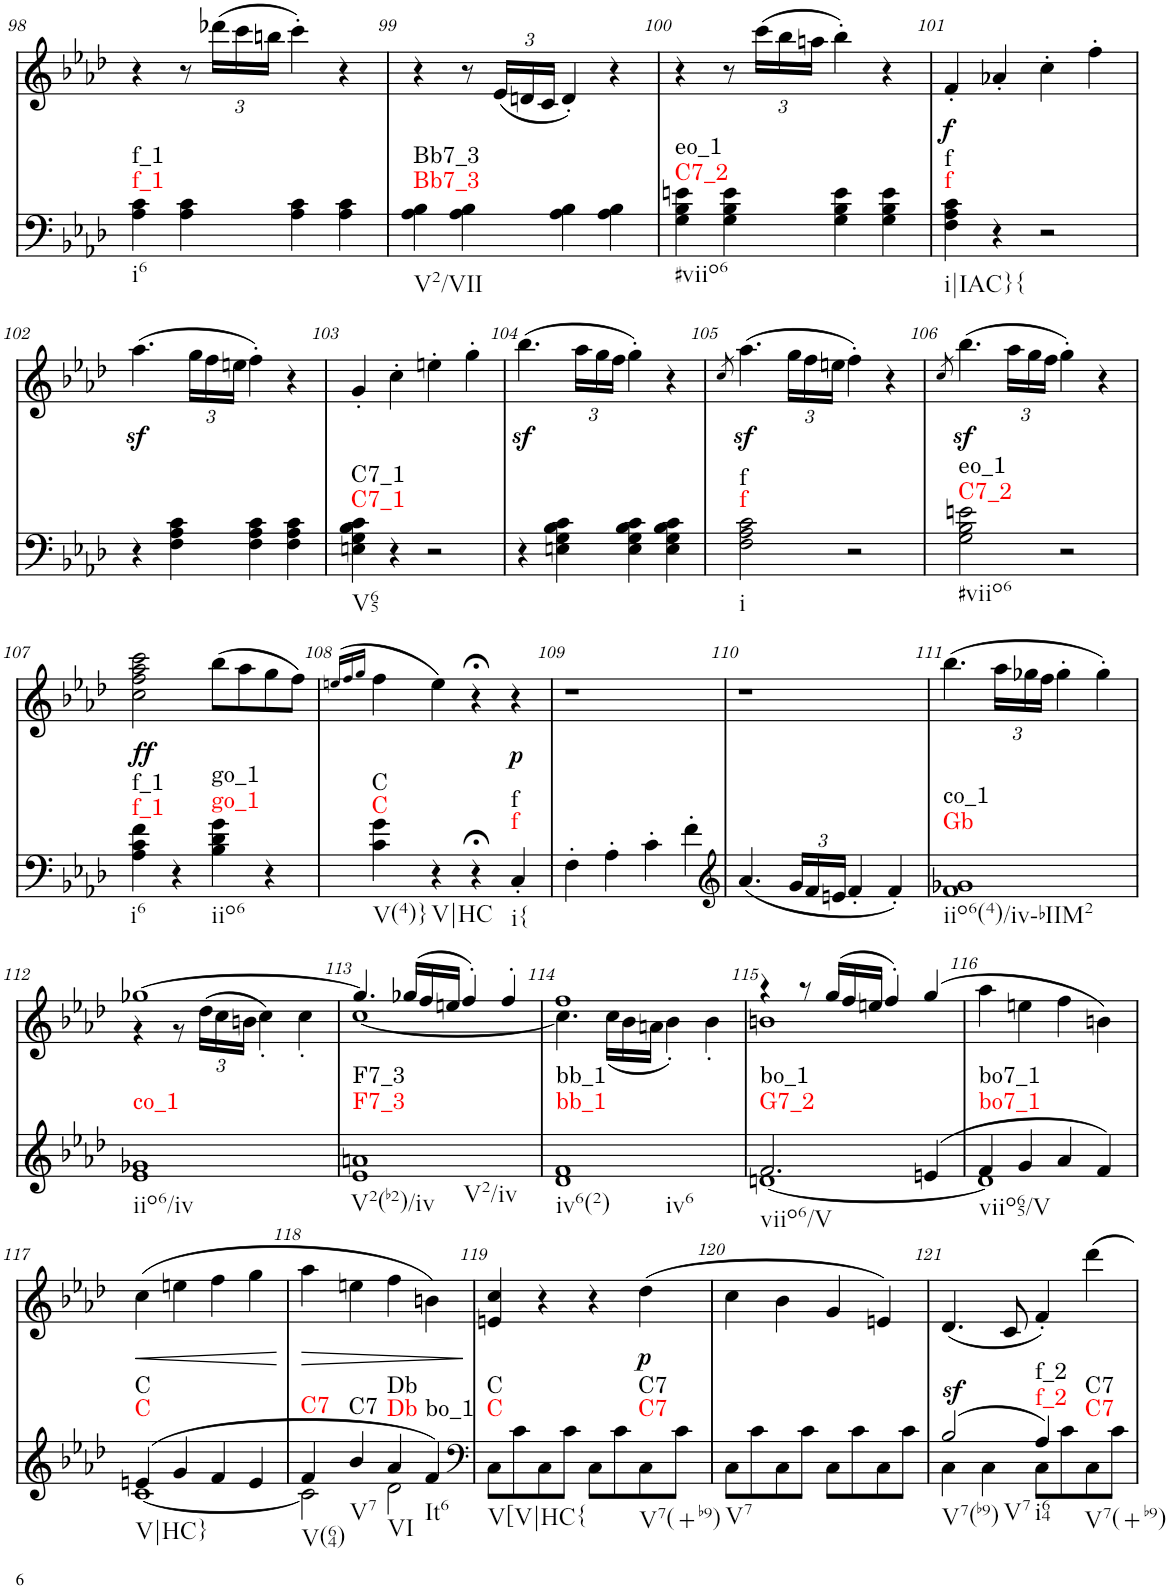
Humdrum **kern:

**kern	**dynam	**harte	**kern	**dynam
*part2	*part2	*part2	*part1	*part1
*staff2	*staff2	*	*staff1	*staff1
*I"piano	*	*	*I"piano	*
*I'Pno	*	*	*I'Pno	*
!!LO:PB:g=z
*clefF4	*	*	*clefG2	*
*k[b-e-a-d-]	*	*	*k[b-e-a-d-]	*
*f:	*	*	*f:	*
*M2/2	*	*	*M2/2	*
=98	=98	=98	=98	=98
!	!	!LO:H:n=1:kt=f_1	!	!
!	!	!LO:H:n=2:kt=f_1	!	!
4A-\ 4c\	.	N N	4r	.
4A-\ 4c\	.	.	8r	.
*	*	*	*Xbrackettup	*
.	.	.	(24ddd-X\LL	.
.	.	.	24ccc\	.
.	.	.	24bbn\JJ	.
4A-\ 4c\	.	.	4ccc'\)	.
4A-\ 4c\	.	.	4r	.
=99	=99	=99	=99	=99
!	!	!LO:H:n=1:kt=Bb7_3	!	!
!	!	!LO:H:n=2:kt=Bb7_3	!	!
4A-\ 4B-\	.	N N	4r	.
4A-\ 4B-\	.	.	8r	.
.	.	.	(24e-/LL	.
.	.	.	24dn/	.
.	.	.	24c/JJ	.
4A-\ 4B-\	.	.	4d'/)	.
4A-\ 4B-\	.	.	4r	.
=100	=100	=100	=100	=100
!	!	!LO:H:n=1:kt=C7_2	!	!
!	!	!LO:H:n=2:kt=eo_1	!	!
4G\ 4B-\ 4en\	.	N N	4r	.
4G\ 4B-\ 4e\	.	.	8r	.
.	.	.	(24ccc\LL	.
.	.	.	24bb-\	.
.	.	.	24aan\JJ	.
4G\ 4B-\ 4e\	.	.	4bb-'\)	.
4G\ 4B-\ 4e\	.	.	4r	.
=101	=101	=101	=101	=101
!	!	!LO:H:n=1:kt=f	!	!LO:DY:b
!	!	!LO:H:n=2:kt=f	!	!
4F\ 4A-\ 4c\	.	N N	4f'/	f
4r	.	.	4a-X'/	.
2r	.	.	4cc'\	.
.	.	.	4ff'\	.
!!LO:LB:g=z
=102	=102	=102	=102	=102
4r	.	.	(4.aa-z<\	.
4F\ 4A-\ 4c\	.	.	.	.
.	.	.	24gg\LL	.
.	.	.	24ff\	.
.	.	.	24een\JJ	.
4F\ 4A-\ 4c\	.	.	4ff'\)	.
4F\ 4A-\ 4c\	.	.	4r	.
=103	=103	=103	=103	=103
!	!	!LO:H:n=1:kt=C7_1	!	!
!	!	!LO:H:n=2:kt=C7_1	!	!
4En\ 4G\ 4B-\ 4c\	.	N N	4g'/	.
4r	.	.	4cc'\	.
2r	.	.	4een'\	.
.	.	.	4gg'\	.
=104	=104	=104	=104	=104
4r	.	.	(4.bb-z<\	.
4En\ 4G\ 4B-\ 4c\	.	.	.	.
.	.	.	24aa-\LL	.
.	.	.	24gg\	.
.	.	.	24ff\JJ	.
4E\ 4G\ 4B-\ 4c\	.	.	4gg'\)	.
4E\ 4G\ 4B-\ 4c\	.	.	4r	.
=105	=105	=105	=105	=105
.	.	.	8qcc/	.
!	!	!LO:H:n=1:kt=f	!	!
!	!	!LO:H:n=2:kt=f	!	!
2F\ 2A-\ 2c\	.	N N	(4.aa-z<\	.
.	.	.	24gg\LL	.
.	.	.	24ff\	.
.	.	.	24een\JJ	.
2r	.	.	4ff'\)	.
.	.	.	4r	.
=106	=106	=106	=106	=106
.	.	.	8qcc/	.
!	!	!LO:H:n=1:kt=C7_2	!	!
!	!	!LO:H:n=2:kt=eo_1	!	!
2G\ 2B-\ 2en\	.	N N	(4.bb-z<\	.
.	.	.	24aa-\LL	.
.	.	.	24gg\	.
.	.	.	24ff\JJ	.
2r	.	.	4gg'\)	.
.	.	.	4r	.
!!LO:LB:g=z
=107	=107	=107	=107	=107
!	!	!LO:H:n=1:kt=f_1	!	!LO:DY:b
!	!	!LO:H:n=2:kt=f_1	!	!
4A-\ 4c\ 4f\	.	N N	2cc\ 2ff\ 2aa-\ 2ccc\	ff
4r	.	.	.	.
!	!	!LO:H:n=1:kt=go_1	!	!
!	!	!LO:H:n=2:kt=go_1	!	!
4B-\ 4d-\ 4g\	.	N N	(8bb-\L	.
.	.	.	8aa-\	.
4r	.	.	8gg\	.
.	.	.	8ff\J)	.
=108	=108	=108	=108	=108
.	.	.	(>16qeen/LL	.
.	.	.	16qff/	.
.	.	.	16qgg/JJ	.
!	!	!LO:H:n=1:kt=C	!	!
!	!	!LO:H:n=2:kt=C	!	!
4c\ 4g\	.	N N	4ff\	.
4r	.	.	4ee\)	.
4r;<	.	.	4r;<	.
!	!	!LO:H:n=1:kt=f	!	!LO:DY:b
!	!	!LO:H:n=2:kt=f	!	!
4C'/	.	N N	4r	p
=109	=109	=109	=109	=109
4F'\	.	.	1r	.
4A-'\	.	.	.	.
4c'\	.	.	.	.
4f'\	.	.	.	.
=110	=110	=110	=110	=110
*clefG2	*	*	*	*
(4.a-/	.	.	1r	.
*Xbrackettup	*	*	*	*
24g/LL	.	.	.	.
24f/	.	.	.	.
24en/JJ	.	.	.	.
4f'/	.	.	.	.
4f'/)	.	.	.	.
=111	=111	=111	=111	=111
!	!	!LO:H:n=1:kt=Gb	!	!
!	!	!LO:H:n=2:kt=co_1	!	!
1f 1g-X	.	N N	(4.bb-\	.
.	.	.	24aa-\LL	.
.	.	.	24gg-X\	.
.	.	.	24ff\JJ	.
.	.	.	4gg-'\	.
.	.	.	4gg-'\)	.
!!LO:LB:g=z
=112	=112	=112	=112	=112
*	*	*	*^	*
!	!	!LO:H:kt=co_1	!	!	!
1e- 1g-X	.	N	[1gg-X	4r	.
.	.	.	.	8r	.
.	.	.	.	(>24dd-\LL	.
.	.	.	.	24cc\	.
.	.	.	.	24bn\JJ	.
.	.	.	.	4cc'\)	.
.	.	.	.	4cc'\	.
=113	=113	=113	=113	=113	=113
!	!	!LO:H:n=1:kt=F7_3	!	!	!
!	!	!LO:H:n=2:kt=F7_3	!	!	!
1e- 1an	.	N N	4.gg-/]	[1cc	.
.	.	.	(>24gg-X/LL	.	.
.	.	.	24ff/	.	.
.	.	.	24een/JJ	.	.
.	.	.	4ff'/)	.	.
.	.	.	4ff'/	.	.
=114	=114	=114	=114	=114	=114
!	!	!LO:H:n=1:kt=bb_1	!	!	!
!	!	!LO:H:n=2:kt=bb_1	!	!	!
1d- 1f	.	N N	1ff	4.cc\]	.
.	.	.	.	(24cc\LL	.
.	.	.	.	24b-\	.
.	.	.	.	24an\JJ	.
.	.	.	.	4b-'\)	.
.	.	.	.	4b-'\	.
=115	=115	=115	=115	=115	=115
*^	*	*	*	*	*
!	!	!	!LO:H:n=1:kt=G7_2	!	!	!
!	!	!	!LO:H:n=2:kt=bo_1	!	!	!
2.f/	[1dn	.	N N	4r	1bn	.
.	.	.	.	8r	.	.
.	.	.	.	(24gg/LL	.	.
.	.	.	.	24ff/	.	.
.	.	.	.	24een/JJ	.	.
.	.	.	.	4ff'/)	.	.
(4en/	.	.	.	(4gg/	.	.
*	*	*	*	*v	*v	*
=116	=116	=116	=116	=116	=116
!	!	!	!LO:H:n=1:kt=bo7_1	!	!
!	!	!	!LO:H:n=2:kt=bo7_1	!	!
4f/	1d]	.	N N	4aa-\	.
4g/	.	.	.	4een\	.
4a-/	.	.	.	4ff\	.
4f/)	.	.	.	4bn\)	.
!!LO:LB:g=z
=117	=117	=117	=117	=117	=117
!	!	!	!LO:H:n=1:kt=C	!	!LO:HP:b
!	!	!	!LO:H:n=2:kt=C	!	!
(4en/	[1c	.	N N	(4cc\	<
4g/	.	.	.	4een\	.
4f/	.	.	.	4ff\	.
4e/	.	.	.	4gg\	.
*v	*v	*	*	*	*
.	.	.	.	[
=118	=118	=118	=118	=118
*^	*	*	*	*
!	!	!	!LO:H:kt=C7	!	!LO:HP:b
4f/	2c\]	.	N	4aa-\	>
!	!	!	!LO:H:kt=C7	!	!
4b-/	.	.	N	4een\	.
!	!	!	!LO:H:n=1:kt=Db	!	!
!	!	!	!LO:H:n=2:kt=Db	!	!
4a-/	2d-\	.	N N	4ff\	.
!	!	!	!LO:H:kt=bo_1	!	!
4f/)	.	.	N	4bn\)	.
*v	*v	*	*	*	*
.	.	.	.	]
=119	=119	=119	=119	=119
*clefF4	*	*	*	*
!	!	!LO:H:n=1:kt=C	!	!
!	!	!LO:H:n=2:kt=C	!	!
8C\L	.	N N	4en/ 4cc/	.
8c\	.	.	.	.
8C\	.	.	4r	.
8c\J	.	.	.	.
8C\L	.	.	4r	.
8c\	.	.	.	.
!	!	!LO:H:n=1:kt=C7	!	!LO:DY:b
!	!	!LO:H:n=2:kt=C7	!	!
8C\	.	N N	(4dd-\	p
8c\J	.	.	.	.
=120	=120	=120	=120	=120
8C\L	.	.	4cc\	.
8c\	.	.	.	.
8C\	.	.	4b-\	.
8c\J	.	.	.	.
8C\L	.	.	4g/	.
8c\	.	.	.	.
8C\	.	.	4en/)	.
8c\J	.	.	.	.
=121	=121	=121	=121	=121
*^	*	*	*	*
!	!	!LO:DY:a	!	!	!
(2B-/	4C\	sf	.	(4.d-/	.
.	4C\	.	.	.	.
.	.	.	.	8c/	.
!	!	!	!LO:H:n=1:kt=f_2	!	!
!	!	!	!LO:H:n=2:kt=f_2	!	!
4A-/)	8C\L	.	N N	4f'/)	.
.	8c\	.	.	.	.
!	!	!	!LO:H:n=1:kt=C7	!	!
!	!	!	!LO:H:n=2:kt=C7	!	!
4ryy	8C\	.	N N	4ddd-\	.
.	8c\J	.	.	.	.
*v	*v	*	*	*	*
=	=	=	=	=
*-	*-	*-	*-	*-
